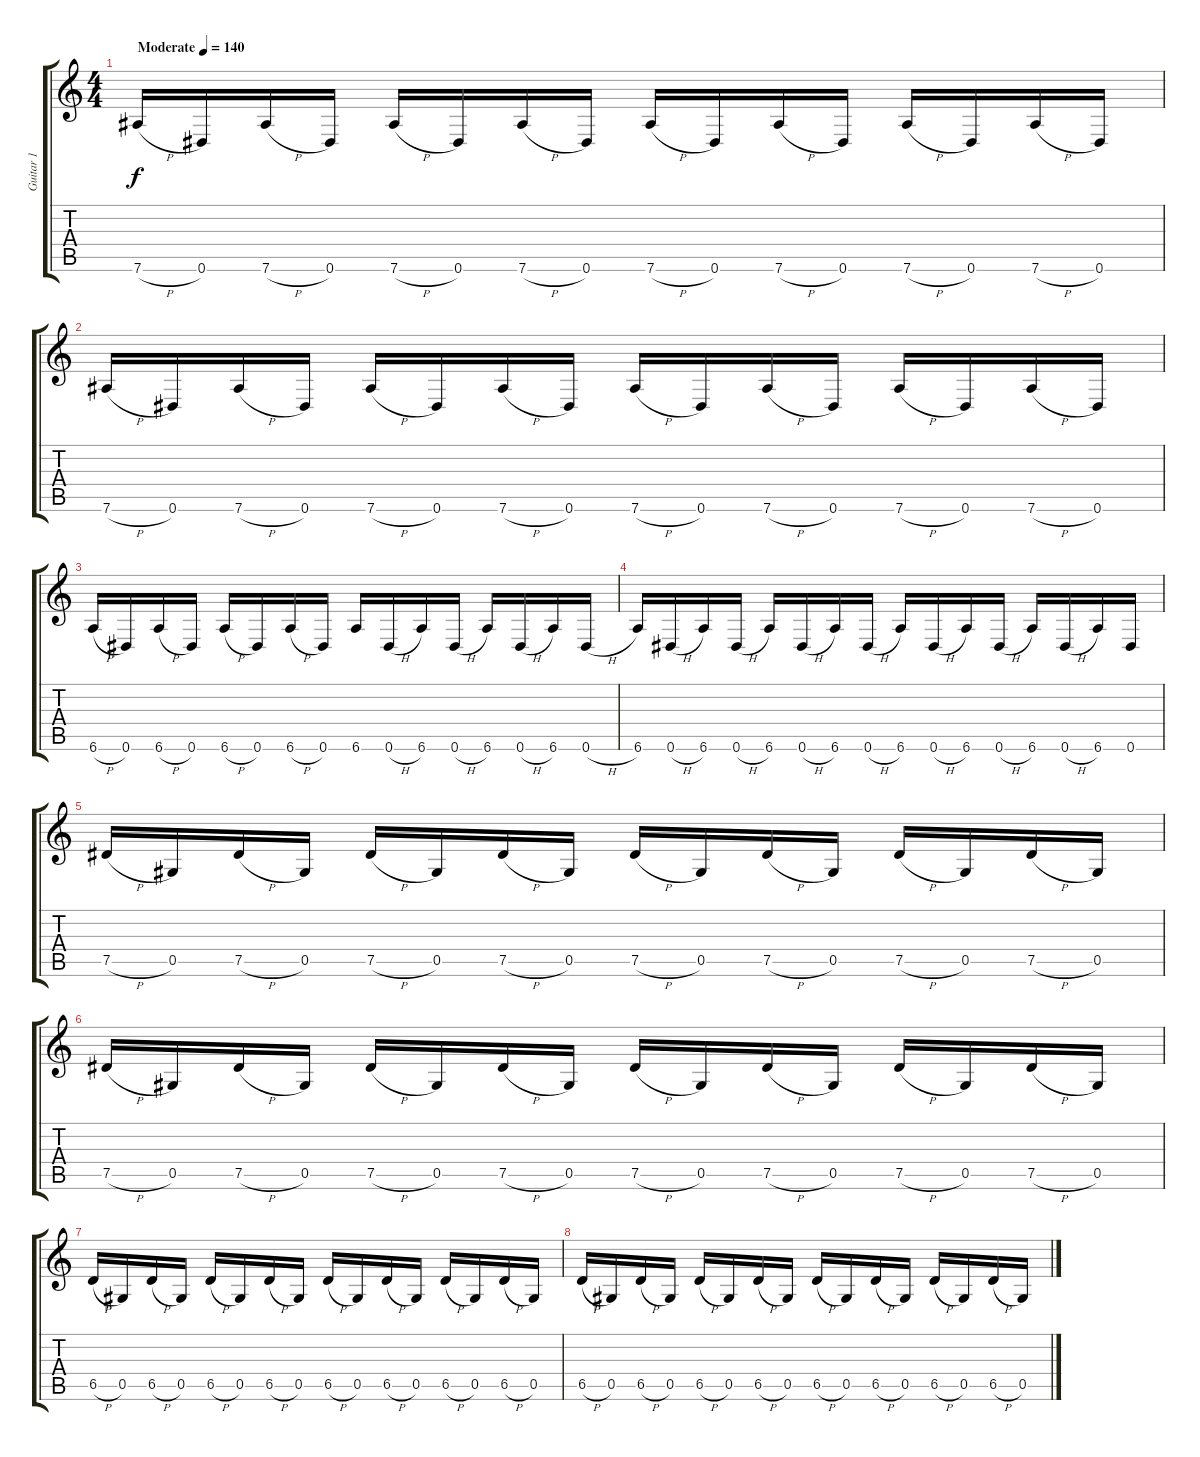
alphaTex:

\track ("Guitar 1" "Guitar 1") {instrument distortionguitar}
\staff {score tabs}
\tuning (Eb4 Bb3 Gb3 Db3 Ab2 Eb2) {hide}
\ts (4 4)
\tempo (140 "Moderate")
\clef g2
\ks c
7.6{h}.16{dy f instrument distortionguitar} 0.6.16 7.6{h}.16 0.6.16 7.6{h}.16 0.6.16 7.6{h}.16 0.6.16 7.6{h}.16 0.6.16 7.6{h}.16 0.6.16 7.6{h}.16 0.6.16 7.6{h}.16 0.6.16 |
7.6{h}.16 0.6.16 7.6{h}.16 0.6.16 7.6{h}.16 0.6.16 7.6{h}.16 0.6.16 7.6{h}.16 0.6.16 7.6{h}.16 0.6.16 7.6{h}.16 0.6.16 7.6{h}.16 0.6.16 |
6.6{h}.16 0.6.16 6.6{h}.16 0.6.16 6.6{h}.16 0.6.16 6.6{h}.16 0.6.16 6.6.16 0.6{h}.16 6.6.16 0.6{h}.16 6.6.16 0.6{h}.16 6.6.16 0.6{h}.16 |
6.6.16 0.6{h}.16 6.6.16 0.6{h}.16 6.6.16 0.6{h}.16 6.6.16 0.6{h}.16 6.6.16 0.6{h}.16 6.6.16 0.6{h}.16 6.6.16 0.6{h}.16 6.6.16 0.6.16 |
7.5{h}.16 0.5.16 7.5{h}.16 0.5.16 7.5{h}.16 0.5.16 7.5{h}.16 0.5.16 7.5{h}.16 0.5.16 7.5{h}.16 0.5.16 7.5{h}.16 0.5.16 7.5{h}.16 0.5.16 |
7.5{h}.16 0.5.16 7.5{h}.16 0.5.16 7.5{h}.16 0.5.16 7.5{h}.16 0.5.16 7.5{h}.16 0.5.16 7.5{h}.16 0.5.16 7.5{h}.16 0.5.16 7.5{h}.16 0.5.16 |
6.5{h}.16 0.5.16 6.5{h}.16 0.5.16 6.5{h}.16 0.5.16 6.5{h}.16 0.5.16 6.5{h}.16 0.5.16 6.5{h}.16 0.5.16 6.5{h}.16 0.5.16 6.5{h}.16 0.5.16 |
6.5{h}.16 0.5.16 6.5{h}.16 0.5.16 6.5{h}.16 0.5.16 6.5{h}.16 0.5.16 6.5{h}.16 0.5.16 6.5{h}.16 0.5.16 6.5{h}.16 0.5.16 6.5{h}.16 0.5.16
